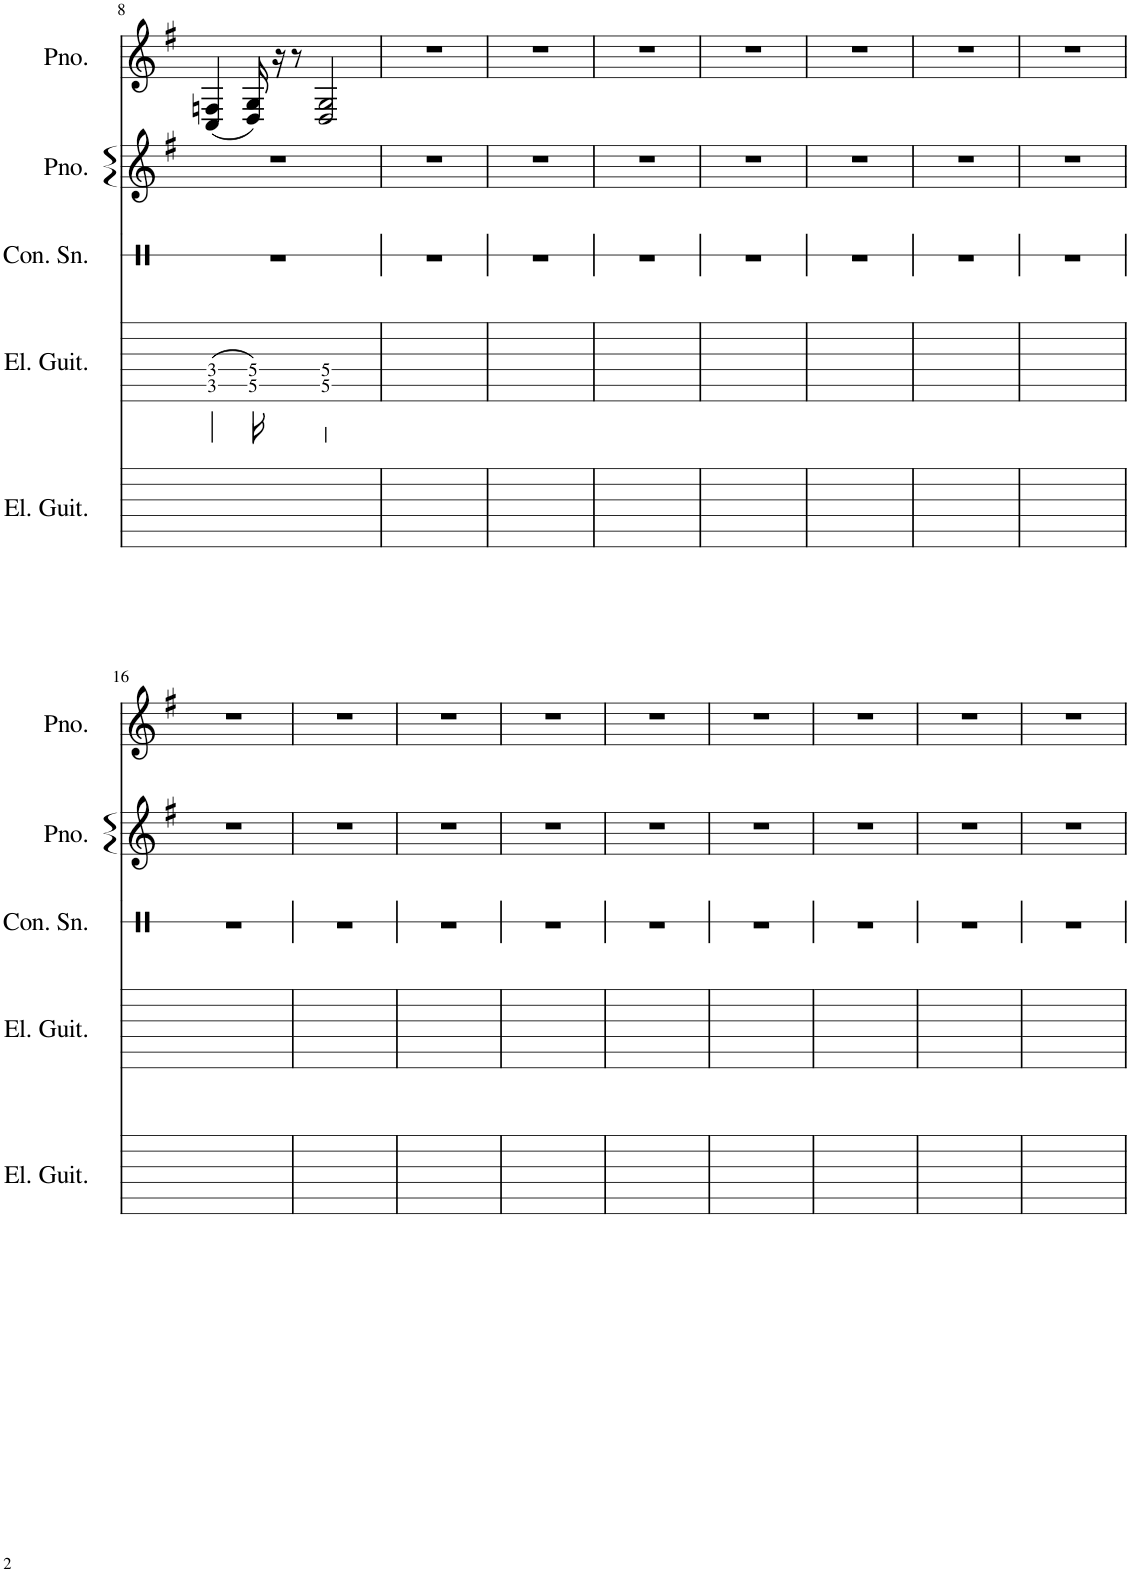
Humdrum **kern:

**kern	**kern	**kern	**kern	**kern
*part5	*part4	*part3	*part2	*part1
*staff5	*staff4	*staff3	*staff2	*staff1
*I"Electric Guitar	*I"Electric Guitar	*I"Concert Snare Drum	*I"Piano	*I"Piano
*I'El. Guit.	*I'El. Guit.	*I'Con. Sn.	*I'Pno.	*I'Pno.
!!LO:PB:g=z
*	*	*clefX	*clefG2	*clefG2
*k[f#]	*k[f#]	*k[]	*k[f#]	*k[f#]
*M4/4	*M4/4	*M4/4	*M4/4	*M4/4
=8	=8	=8	=8	=8
1r	(4Cn\ 4F\	1r	1r	(4C/ 4Fn/
.	16D\ 16G\)	.	.	16D/ 16G/)
.	16r	.	.	16r
.	8r	.	.	8r
.	2D\ 2G\	.	.	2D/ 2G/
=9	=9	=9	=9	=9
1r	1r	1r	1r	1r
=10	=10	=10	=10	=10
1r	1r	1r	1r	1r
=11	=11	=11	=11	=11
1r	1r	1r	1r	1r
=12	=12	=12	=12	=12
1r	1r	1r	1r	1r
=13	=13	=13	=13	=13
1r	1r	1r	1r	1r
=14	=14	=14	=14	=14
1r	1r	1r	1r	1r
=15	=15	=15	=15	=15
1r	1r	1r	1r	1r
!!LO:LB:g=z
=16	=16	=16	=16	=16
1r	1r	1r	1r	1r
=17	=17	=17	=17	=17
1r	1r	1r	1r	1r
=18	=18	=18	=18	=18
1r	1r	1r	1r	1r
=19	=19	=19	=19	=19
1r	1r	1r	1r	1r
=20	=20	=20	=20	=20
1r	1r	1r	1r	1r
=21	=21	=21	=21	=21
1r	1r	1r	1r	1r
=22	=22	=22	=22	=22
1r	1r	1r	1r	1r
=23	=23	=23	=23	=23
1r	1r	1r	1r	1r
=24	=24	=24	=24	=24
1r	1r	1r	1r	1r
=	=	=	=	=
*-	*-	*-	*-	*-
